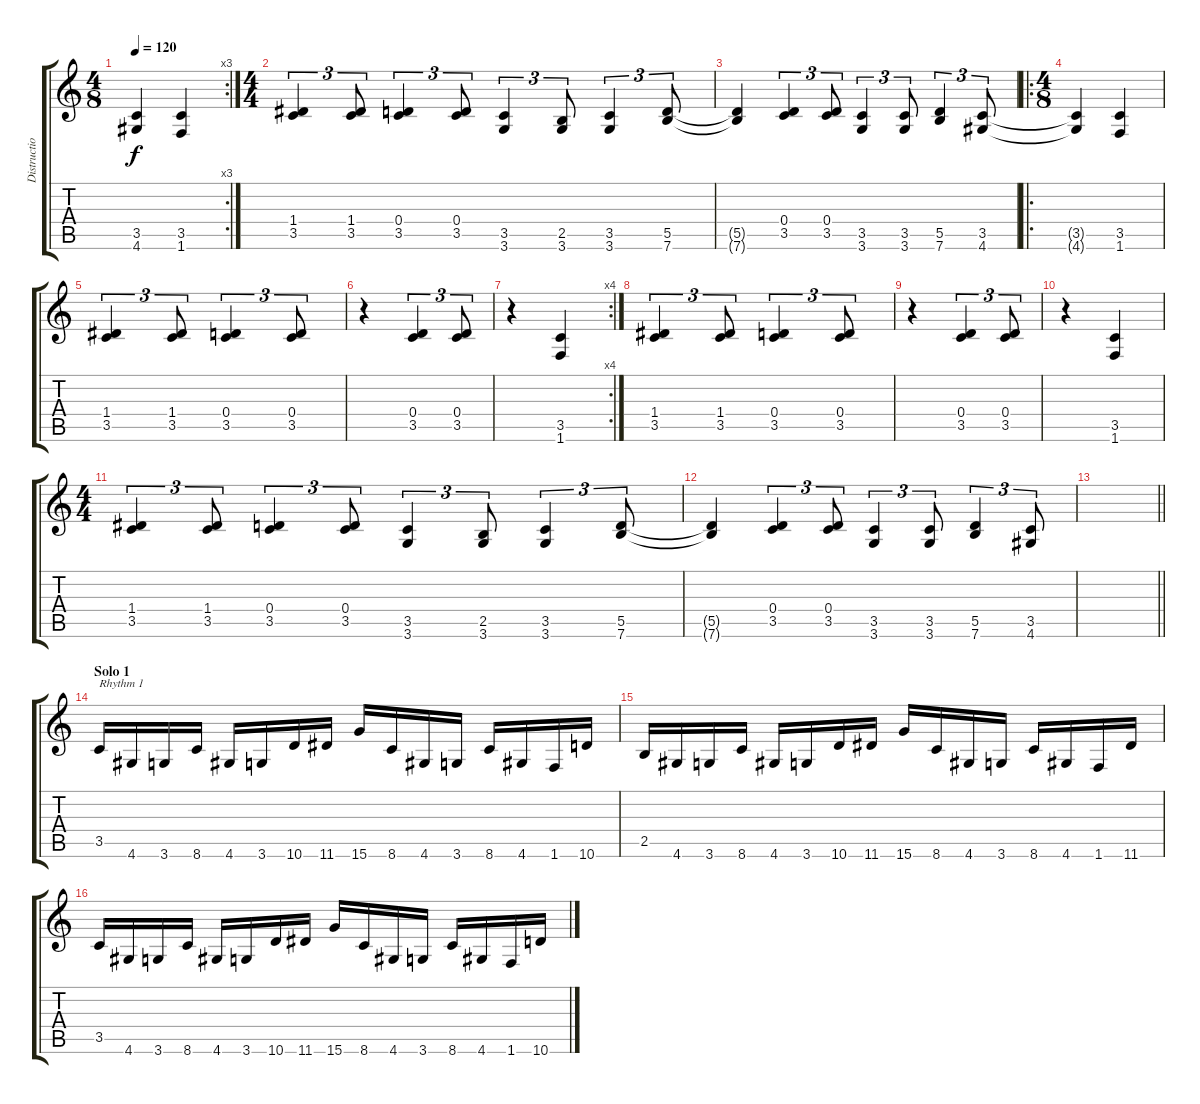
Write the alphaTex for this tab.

\track ("Distruction Guitar 2" "Distructio") {instrument distortionguitar}
\staff {score tabs}
\tuning (E4 B3 G3 D3 A2 E2) {hide}
\rc 3
\ts (4 8)
\tempo 120
\clef g2
\ks c
(3.5{t} 4.6{t}).4{dy f} (3.5 1.6).4 |
\ts (4 4)
(1.4 3.5).4{tu (3 2)} (1.4 3.5).8{tu (3 2)} (0.4 3.5).4{tu (3 2)} (0.4 3.5).8{tu (3 2)} (3.5 3.6).4{tu (3 2)} (2.5 3.6).8{tu (3 2)} (3.5 3.6).4{tu (3 2)} (5.5 7.6).8{tu (3 2)} |
(5.5{t} 7.6{t}).4 (0.4 3.5).4{tu (3 2)} (0.4 3.5).8{tu (3 2)} (3.5 3.6).4{tu (3 2)} (3.5 3.6).8{tu (3 2)} (5.5 7.6).4{tu (3 2)} (3.5 4.6).8{tu (3 2)} |
\ro
\ts (4 8)
(3.5{t} 4.6{t}).4 (3.5 1.6).4 |
(1.4 3.5).4{tu (3 2)} (1.4 3.5).8{tu (3 2)} (0.4 3.5).4{tu (3 2)} (0.4 3.5).8{tu (3 2)} |
r.4 (0.4 3.5).4{tu (3 2)} (0.4 3.5).8{tu (3 2)} |
\rc 4
r.4 (3.5 1.6).4 |
(1.4 3.5).4{tu (3 2)} (1.4 3.5).8{tu (3 2)} (0.4 3.5).4{tu (3 2)} (0.4 3.5).8{tu (3 2)} |
r.4 (0.4 3.5).4{tu (3 2)} (0.4 3.5).8{tu (3 2)} |
r.4 (3.5 1.6).4 |
\ts (4 4)
(1.4 3.5).4{tu (3 2)} (1.4 3.5).8{tu (3 2)} (0.4 3.5).4{tu (3 2)} (0.4 3.5).8{tu (3 2)} (3.5 3.6).4{tu (3 2)} (2.5 3.6).8{tu (3 2)} (3.5 3.6).4{tu (3 2)} (5.5 7.6).8{tu (3 2)} |
(5.5{t} 7.6{t}).4 (0.4 3.5).4{tu (3 2)} (0.4 3.5).8{tu (3 2)} (3.5 3.6).4{tu (3 2)} (3.5 3.6).8{tu (3 2)} (5.5 7.6).4{tu (3 2)} (3.5 4.6).8{tu (3 2)} |
\barLineRight lightlight
|
\section ("" "Solo 1")
3.5.16{txt "Rhythm 1"} 4.6.16 3.6.16 8.6.16 4.6.16{beam Up} 3.6.16{beam Up} 10.6.16{beam Up} 11.6.16{beam Up} 15.6.16 8.6.16 4.6.16 3.6.16 8.6.16 4.6.16 1.6.16 10.6.16 |
2.5.16 4.6.16 3.6.16 8.6.16 4.6.16{beam Up} 3.6.16{beam Up} 10.6.16{beam Up} 11.6.16{beam Up} 15.6.16 8.6.16 4.6.16 3.6.16 8.6.16 4.6.16 1.6.16 11.6.16 |
3.5.16 4.6.16 3.6.16 8.6.16 4.6.16{beam Up} 3.6.16{beam Up} 10.6.16{beam Up} 11.6.16{beam Up} 15.6.16 8.6.16 4.6.16 3.6.16 8.6.16 4.6.16 1.6.16 10.6.16
